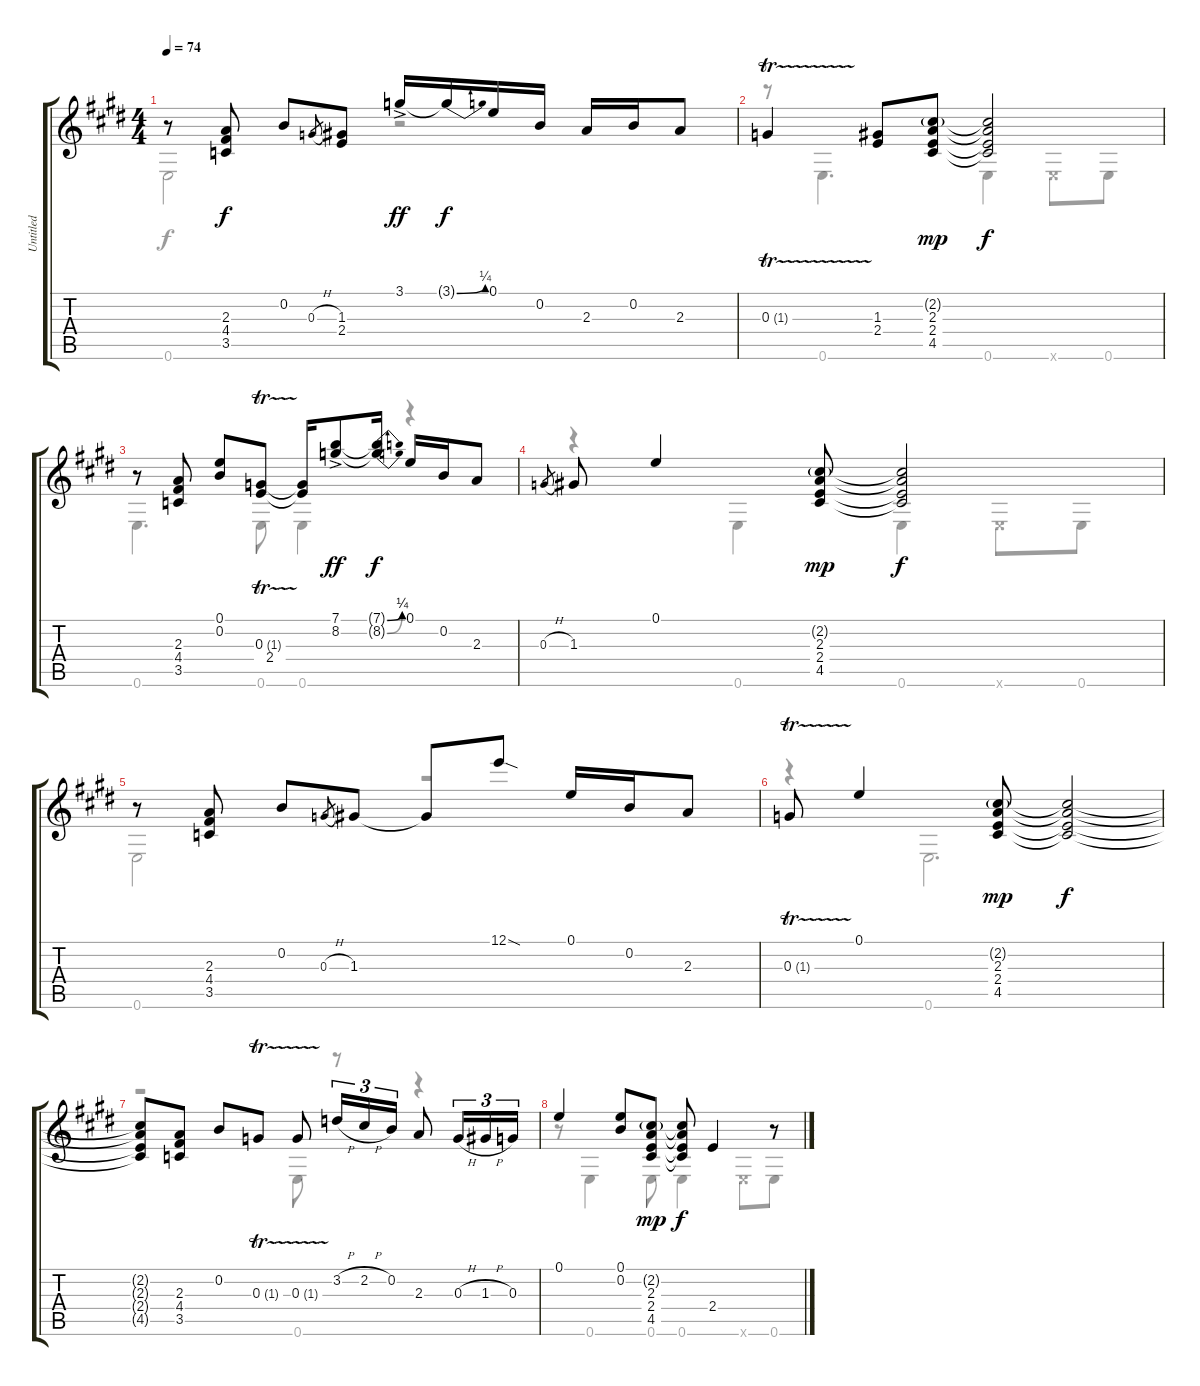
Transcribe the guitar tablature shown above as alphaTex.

\track ("Untitled" "Untitled") {instrument acousticguitarnylon}
\staff {score tabs}
\tuning (E4 B3 G3 D3 A2 E2) {hide}
\voice
\ts (4 4)
\tempo 74
\clef g2
\ks c#minor
r.8{dy f} (2.3 4.4 3.5).8 0.2.8 0.3{h}.8{gr} (1.3 2.4).8 3.1{ac}.16{dy ff} 3.1{be (bend 0 0 60 1) t}.16{dy f} 0.1.16 0.2.16 2.3.16 0.2.16 2.3.8 |
0.3{tr (1 32)}.4 (1.3 2.4).8 (2.2{g} 2.3 2.4 4.5).8{dy mp} (2.2{t} 2.3{t} 2.4{t} 4.5{t}).2{dy f} |
\ks e
r.8 (2.3 4.4 3.5).8 (0.1 0.2).8 (0.3{tr (1 32)} 2.4).8 (0.3{t} 2.4{t}).16 (7.1{ac} 8.2{ac}).8{dy ff} (7.1{be (bend 0 0 60 1) t} 8.2{be (bend 0 0 60 1) t}).16{dy f} 0.1.16 0.2.16 2.3.8 |
\ks c#minor
0.3{h}.8{gr} 1.3.8 0.1.4 (2.2{g} 2.3 2.4 4.5).8{dy mp} (2.2{t} 2.3{t} 2.4{t} 4.5{t}).2{dy f} |
r.8 (2.3 4.4 3.5).8 0.2.8 0.3{h}.8{gr} 1.3.8 1.3{t}.8 12.1{sod}.8 0.1.16 0.2.16 2.3.8 |
\ks e
0.3{tr (1 32)}.8 0.1.4 (2.2{g} 2.3 2.4 4.5).8{dy mp} (2.2{t} 2.3{t} 2.4{t} 4.5{t}).2{dy f} |
\ks c#minor
(2.2{t} 2.3{t} 2.4{t} 4.5{t}).8 (2.3 4.4 3.5).8 0.2.8 0.3{tr (1 32)}.8 0.3{tr (1 32)}.8 3.2{h}.16{tu (3 2)} 2.2{h}.16{tu (3 2)} 0.2.16{tu (3 2)} 2.3.8 0.3{h}.16{tu (3 2)} 1.3{h}.16{tu (3 2)} 0.3.16{tu (3 2)} |
0.1.4 (0.1 0.2).8 (2.2{g} 2.3 2.4 4.5).8{dy mp} (2.2{t} 2.3{t} 2.4{t} 4.5{t}).8{dy f} 2.4.4 r.8
\voice
\clef g2
\ottava regular
\simile none
\ks c#minor
0.6.2{dy f} r.2 |
r.8 0.6.4{d} 0.6.4 0.6{x}.8 0.6.8 |
\ks e
0.6.4{d} 0.6.8 0.6.4 r.4 |
\ks c#minor
r.4 0.6.4 0.6.4 0.6{x}.8 0.6.8 |
0.6.2 r.2 |
\ks e
r.4 0.6.2{d} |
\ks c#minor
r.2 0.6.8 r.8 r.4 |
r.8 0.6.4 0.6.8 0.6.4 0.6{x}.8 0.6.8
